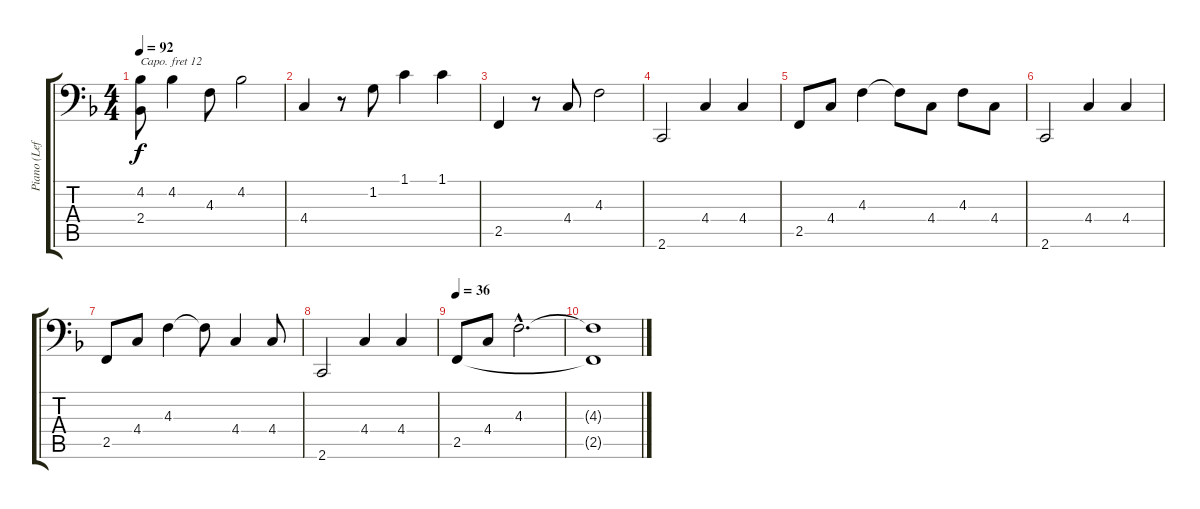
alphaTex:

\track ("Piano (Left Hand)" "Piano (Lef") {instrument acousticgrandpiano}
\staff {score tabs}
\capo 12
\tuning (B2 Gb2 Db2 Ab1 Eb1 Bb0) {hide}
\ts (4 4)
\tempo 92
\clef f4
\ks f
(4.2 2.4).8{dy f} 4.2.4 4.3.8 4.2.2 |
4.4.4 r.8 1.2.8 1.1.4 1.1.4 |
2.5.4 r.8 4.4.8 4.3.2 |
2.6.2 4.4.4 4.4.4 |
2.5.8 4.4.8 4.3.4 4.3{t}.8 4.4.8 4.3.8 4.4.8 |
2.6.2 4.4.4 4.4.4 |
2.5.8 4.4.8 4.3.4 4.3{t}.8 4.4.4 4.4.8 |
2.6.2 4.4.4 4.4.4 |
\tempo 36
2.5.8 4.4.8 4.3{hac}.2{d} |
(4.3{t} 2.5{t}).1
